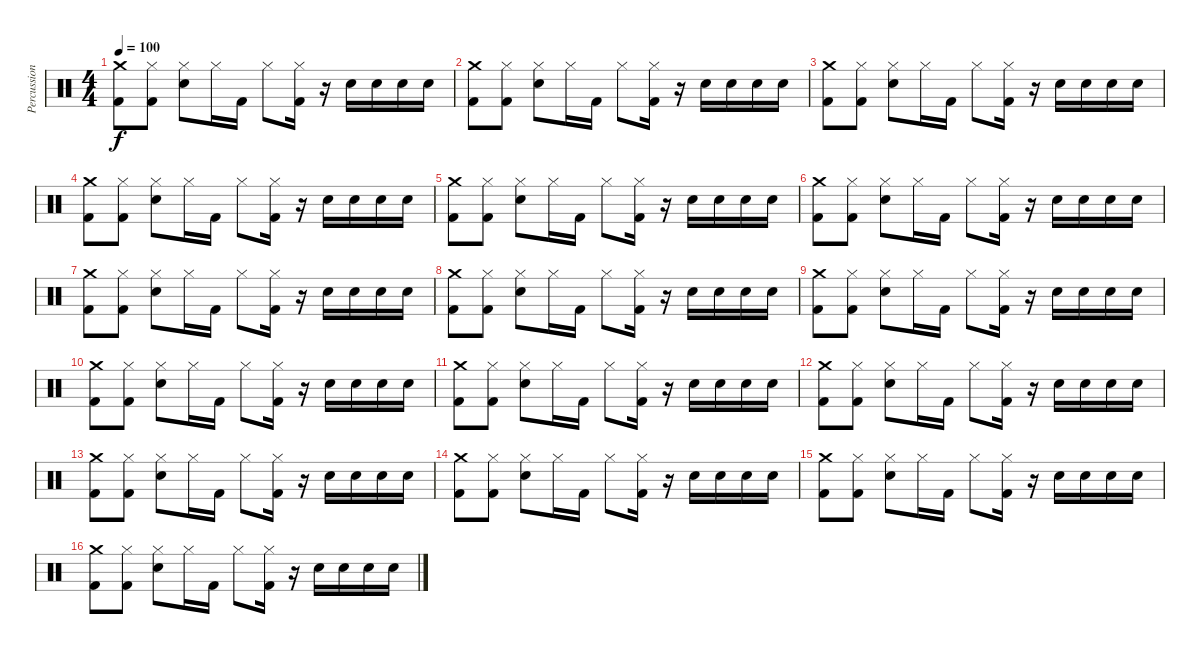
\track ("Percussion" "Percussion") {instrument percussion}
\staff {score}
\articulation defaults
\ts (4 4)
\tempo 100
\clef neutral
\ks c
("Crash medium (hit)" "Kick (hit) 2").8{dy f} ("Hi-Hat (closed)" "Kick (hit) 2").8 ("Hi-Hat (closed)" "Snare (hit) 2").8 "Hi-Hat (closed)".16 "Kick (hit) 2".16 "Hi-Hat (closed)".8 ("Hi-Hat (closed)" "Kick (hit) 2").16 r.16 "Snare (hit) 2".16 "Snare (hit) 2".16 "Snare (hit) 2".16 "Snare (hit) 2".16 |
("Crash medium (hit)" "Kick (hit) 2").8 ("Hi-Hat (closed)" "Kick (hit) 2").8 ("Hi-Hat (closed)" "Snare (hit) 2").8 "Hi-Hat (closed)".16 "Kick (hit) 2".16 "Hi-Hat (closed)".8 ("Hi-Hat (closed)" "Kick (hit) 2").16 r.16 "Snare (hit) 2".16 "Snare (hit) 2".16 "Snare (hit) 2".16 "Snare (hit) 2".16 |
("Crash medium (hit)" "Kick (hit) 2").8 ("Hi-Hat (closed)" "Kick (hit) 2").8 ("Hi-Hat (closed)" "Snare (hit) 2").8 "Hi-Hat (closed)".16 "Kick (hit) 2".16 "Hi-Hat (closed)".8 ("Hi-Hat (closed)" "Kick (hit) 2").16 r.16 "Snare (hit) 2".16 "Snare (hit) 2".16 "Snare (hit) 2".16 "Snare (hit) 2".16 |
("Crash medium (hit)" "Kick (hit) 2").8 ("Hi-Hat (closed)" "Kick (hit) 2").8 ("Hi-Hat (closed)" "Snare (hit) 2").8 "Hi-Hat (closed)".16 "Kick (hit) 2".16 "Hi-Hat (closed)".8 ("Hi-Hat (closed)" "Kick (hit) 2").16 r.16 "Snare (hit) 2".16 "Snare (hit) 2".16 "Snare (hit) 2".16 "Snare (hit) 2".16 |
("Crash medium (hit)" "Kick (hit) 2").8 ("Hi-Hat (closed)" "Kick (hit) 2").8 ("Hi-Hat (closed)" "Snare (hit) 2").8 "Hi-Hat (closed)".16 "Kick (hit) 2".16 "Hi-Hat (closed)".8 ("Hi-Hat (closed)" "Kick (hit) 2").16 r.16 "Snare (hit) 2".16 "Snare (hit) 2".16 "Snare (hit) 2".16 "Snare (hit) 2".16 |
("Crash medium (hit)" "Kick (hit) 2").8 ("Hi-Hat (closed)" "Kick (hit) 2").8 ("Hi-Hat (closed)" "Snare (hit) 2").8 "Hi-Hat (closed)".16 "Kick (hit) 2".16 "Hi-Hat (closed)".8 ("Hi-Hat (closed)" "Kick (hit) 2").16 r.16 "Snare (hit) 2".16 "Snare (hit) 2".16 "Snare (hit) 2".16 "Snare (hit) 2".16 |
("Crash medium (hit)" "Kick (hit) 2").8 ("Hi-Hat (closed)" "Kick (hit) 2").8 ("Hi-Hat (closed)" "Snare (hit) 2").8 "Hi-Hat (closed)".16 "Kick (hit) 2".16 "Hi-Hat (closed)".8 ("Hi-Hat (closed)" "Kick (hit) 2").16 r.16 "Snare (hit) 2".16 "Snare (hit) 2".16 "Snare (hit) 2".16 "Snare (hit) 2".16 |
("Crash medium (hit)" "Kick (hit) 2").8 ("Hi-Hat (closed)" "Kick (hit) 2").8 ("Hi-Hat (closed)" "Snare (hit) 2").8 "Hi-Hat (closed)".16 "Kick (hit) 2".16 "Hi-Hat (closed)".8 ("Hi-Hat (closed)" "Kick (hit) 2").16 r.16 "Snare (hit) 2".16 "Snare (hit) 2".16 "Snare (hit) 2".16 "Snare (hit) 2".16 |
("Crash medium (hit)" "Kick (hit) 2").8 ("Hi-Hat (closed)" "Kick (hit) 2").8 ("Hi-Hat (closed)" "Snare (hit) 2").8 "Hi-Hat (closed)".16 "Kick (hit) 2".16 "Hi-Hat (closed)".8 ("Hi-Hat (closed)" "Kick (hit) 2").16 r.16 "Snare (hit) 2".16 "Snare (hit) 2".16 "Snare (hit) 2".16 "Snare (hit) 2".16 |
("Crash medium (hit)" "Kick (hit) 2").8 ("Hi-Hat (closed)" "Kick (hit) 2").8 ("Hi-Hat (closed)" "Snare (hit) 2").8 "Hi-Hat (closed)".16 "Kick (hit) 2".16 "Hi-Hat (closed)".8 ("Hi-Hat (closed)" "Kick (hit) 2").16 r.16 "Snare (hit) 2".16 "Snare (hit) 2".16 "Snare (hit) 2".16 "Snare (hit) 2".16 |
("Crash medium (hit)" "Kick (hit) 2").8 ("Hi-Hat (closed)" "Kick (hit) 2").8 ("Hi-Hat (closed)" "Snare (hit) 2").8 "Hi-Hat (closed)".16 "Kick (hit) 2".16 "Hi-Hat (closed)".8 ("Hi-Hat (closed)" "Kick (hit) 2").16 r.16 "Snare (hit) 2".16 "Snare (hit) 2".16 "Snare (hit) 2".16 "Snare (hit) 2".16 |
("Crash medium (hit)" "Kick (hit) 2").8 ("Hi-Hat (closed)" "Kick (hit) 2").8 ("Hi-Hat (closed)" "Snare (hit) 2").8 "Hi-Hat (closed)".16 "Kick (hit) 2".16 "Hi-Hat (closed)".8 ("Hi-Hat (closed)" "Kick (hit) 2").16 r.16 "Snare (hit) 2".16 "Snare (hit) 2".16 "Snare (hit) 2".16 "Snare (hit) 2".16 |
("Crash medium (hit)" "Kick (hit) 2").8 ("Hi-Hat (closed)" "Kick (hit) 2").8 ("Hi-Hat (closed)" "Snare (hit) 2").8 "Hi-Hat (closed)".16 "Kick (hit) 2".16 "Hi-Hat (closed)".8 ("Hi-Hat (closed)" "Kick (hit) 2").16 r.16 "Snare (hit) 2".16 "Snare (hit) 2".16 "Snare (hit) 2".16 "Snare (hit) 2".16 |
("Crash medium (hit)" "Kick (hit) 2").8 ("Hi-Hat (closed)" "Kick (hit) 2").8 ("Hi-Hat (closed)" "Snare (hit) 2").8 "Hi-Hat (closed)".16 "Kick (hit) 2".16 "Hi-Hat (closed)".8 ("Hi-Hat (closed)" "Kick (hit) 2").16 r.16 "Snare (hit) 2".16 "Snare (hit) 2".16 "Snare (hit) 2".16 "Snare (hit) 2".16 |
("Crash medium (hit)" "Kick (hit) 2").8 ("Hi-Hat (closed)" "Kick (hit) 2").8 ("Hi-Hat (closed)" "Snare (hit) 2").8 "Hi-Hat (closed)".16 "Kick (hit) 2".16 "Hi-Hat (closed)".8 ("Hi-Hat (closed)" "Kick (hit) 2").16 r.16 "Snare (hit) 2".16 "Snare (hit) 2".16 "Snare (hit) 2".16 "Snare (hit) 2".16 |
("Crash medium (hit)" "Kick (hit) 2").8 ("Hi-Hat (closed)" "Kick (hit) 2").8 ("Hi-Hat (closed)" "Snare (hit) 2").8 "Hi-Hat (closed)".16 "Kick (hit) 2".16 "Hi-Hat (closed)".8 ("Hi-Hat (closed)" "Kick (hit) 2").16 r.16 "Snare (hit) 2".16 "Snare (hit) 2".16 "Snare (hit) 2".16 "Snare (hit) 2".16
